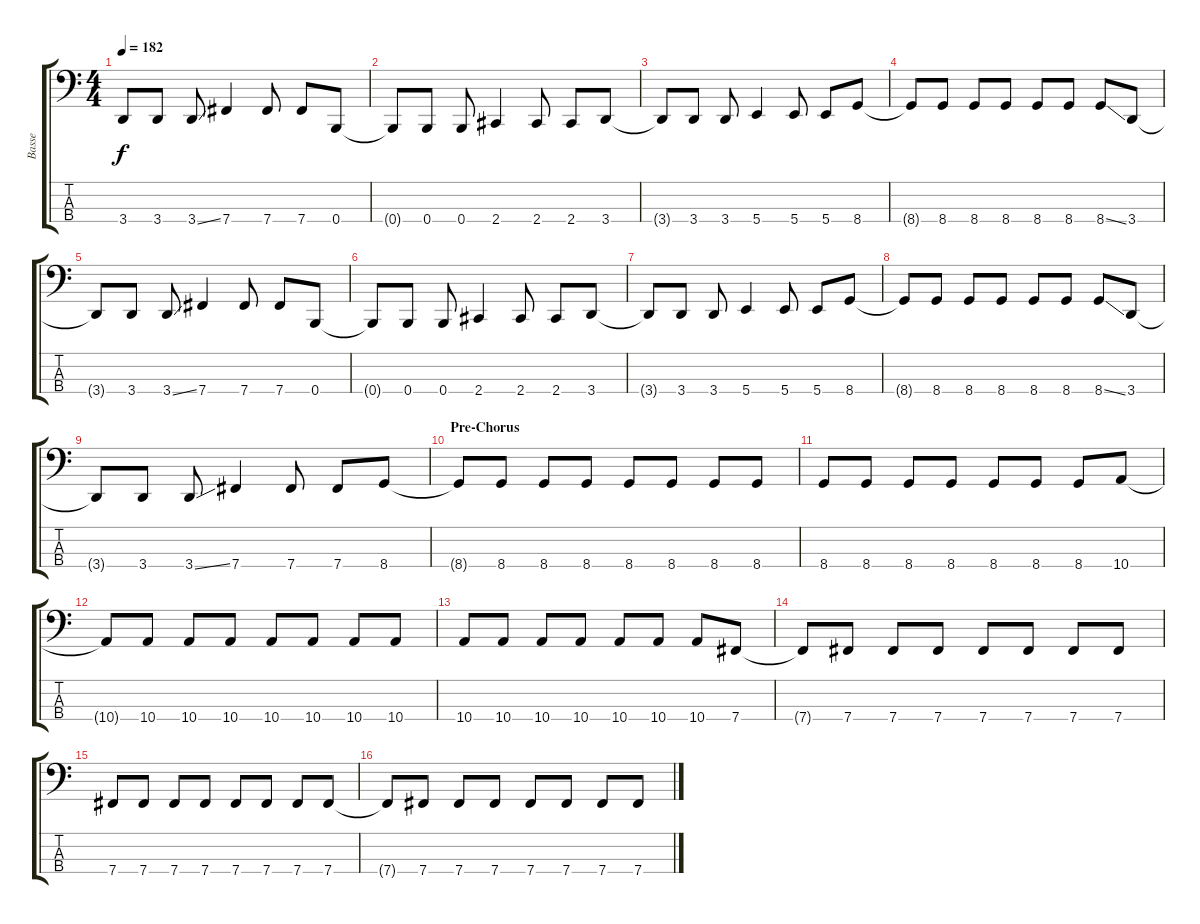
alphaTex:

\track ("Basse" "Basse") {instrument electricbasspick}
\staff {score tabs}
\tuning (E2 B1 Gb1 B0) {hide}
\ts (4 4)
\tempo 182
\clef f4
\ks c
3.4{t}.8{dy f} 3.4.8 3.4{ss}.8 7.4.4 7.4.8 7.4.8 0.4.8 |
0.4{t}.8 0.4.8 0.4.8 2.4.4 2.4.8 2.4.8 3.4.8 |
3.4{t}.8 3.4.8 3.4.8 5.4.4 5.4.8 5.4.8 8.4.8 |
8.4{t}.8 8.4.8 8.4.8 8.4.8 8.4.8 8.4.8 8.4{ss}.8 3.4.8 |
3.4{t}.8 3.4.8 3.4{ss}.8 7.4.4 7.4.8 7.4.8 0.4.8 |
0.4{t}.8 0.4.8 0.4.8 2.4.4 2.4.8 2.4.8 3.4.8 |
3.4{t}.8 3.4.8 3.4.8 5.4.4 5.4.8 5.4.8 8.4.8 |
8.4{t}.8 8.4.8 8.4.8 8.4.8 8.4.8 8.4.8 8.4{ss}.8 3.4.8 |
3.4{t}.8 3.4.8 3.4{ss}.8 7.4.4 7.4.8 7.4.8 8.4.8 |
\section ("" "Pre-Chorus")
8.4{t}.8 8.4.8 8.4.8 8.4.8 8.4.8 8.4.8 8.4.8 8.4.8 |
8.4.8 8.4.8 8.4.8 8.4.8 8.4.8 8.4.8 8.4.8 10.4.8 |
10.4{t}.8 10.4.8 10.4.8 10.4.8 10.4.8 10.4.8 10.4.8 10.4.8 |
10.4.8 10.4.8 10.4.8 10.4.8 10.4.8 10.4.8 10.4.8 7.4.8 |
7.4{t}.8 7.4.8 7.4.8 7.4.8 7.4.8 7.4.8 7.4.8 7.4.8 |
7.4.8 7.4.8 7.4.8 7.4.8 7.4.8 7.4.8 7.4.8 7.4.8 |
7.4{t}.8 7.4.8 7.4.8 7.4.8 7.4.8 7.4.8 7.4.8 7.4.8
